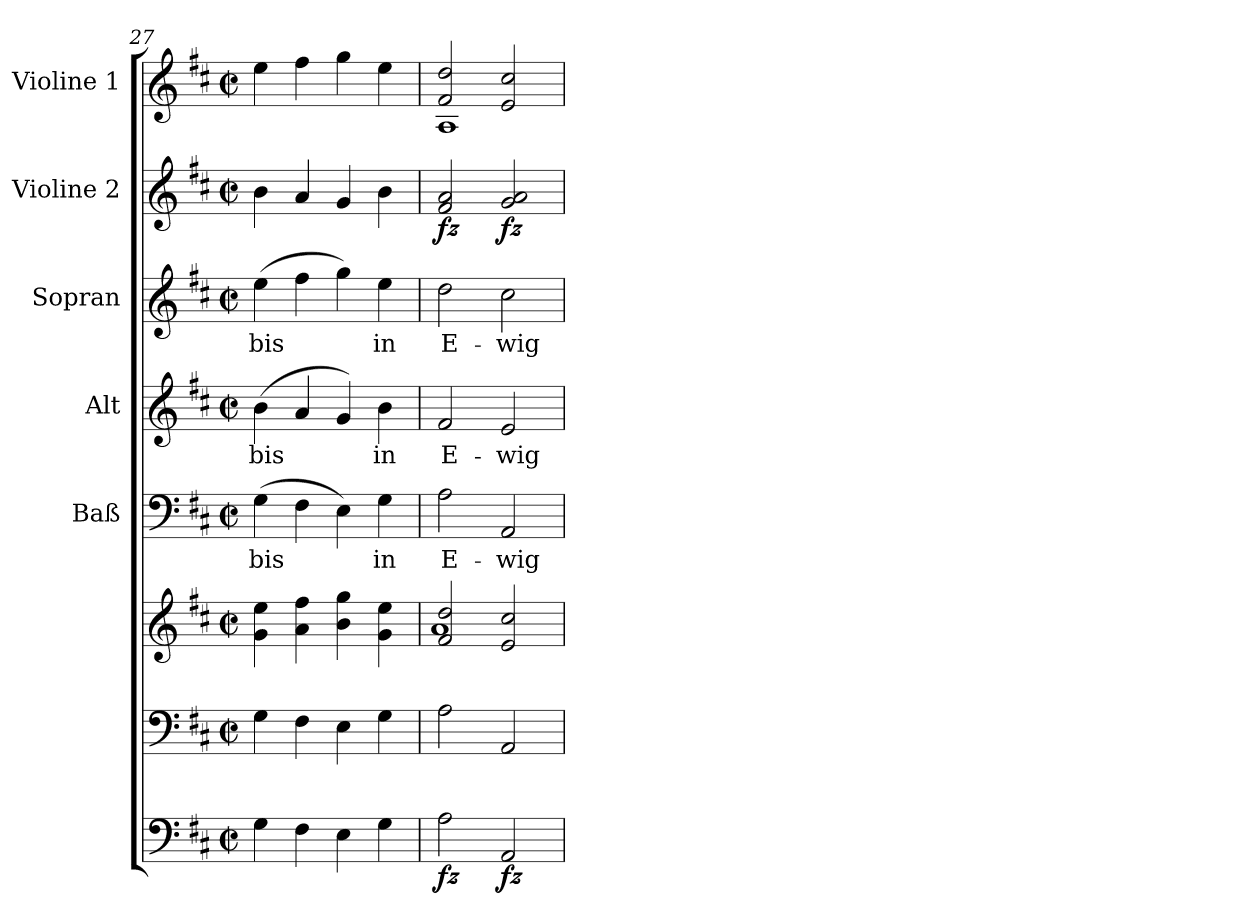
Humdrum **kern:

**kern	**dynam	**kern	**kern	**kern	**text	**kern	**text	**kern	**text	**kern	**dynam	**kern
*part7	*part7	*part6	*part6	*part5	*part5	*part4	*part4	*part3	*part3	*part2	*part2	*part1
*staff8	*staff8	*staff7	*staff6	*staff5	*staff5	*staff4	*staff4	*staff3	*staff3	*staff2	*staff2	*staff1
*	*	*	*	*I"Baß	*	*I"Alt	*	*I"Sopran	*	*I"Violine 2	*	*I"Violine 1
*	*	*	*	*	*	*	*	*	*	*I'Vln	*	*I'Vln
*clefF4	*	*clefF4	*clefG2	*clefF4	*	*clefG2	*	*clefG2	*	*clefG2	*	*clefG2
*ITrd7c12	*	*	*	*	*	*	*	*	*	*	*	*
*k[f#c#]	*	*k[f#c#]	*k[f#c#]	*k[f#c#]	*	*k[f#c#]	*	*k[f#c#]	*	*k[f#c#]	*	*k[f#c#]
*D:	*	*D:	*D:	*D:	*	*D:	*	*D:	*	*D:	*	*D:
*M2/2	*	*M2/2	*M2/2	*M2/2	*	*M2/2	*	*M2/2	*	*M2/2	*	*M2/2
*met(c|)	*	*met(c|)	*met(c|)	*met(c|)	*	*met(c|)	*	*met(c|)	*	*met(c|)	*	*met(c|)
=27	=27	=27	=27	=27	=27	=27	=27	=27	=27	=27	=27	=27
!	!	!	!	!	!LO:LY:b	!	!LO:LY:b	!	!LO:LY:b	!	!	!
4GG\	.	4G\	4g\ 4ee\	(>4G\	bis	(<4b\	bis	(>4ee\	bis	4b\	.	4ee\
4FF#\	.	4F#\	4a\ 4ff#\	4F#\	.	4a/	.	4ff#\	.	4a/	.	4ff#\
4EE\	.	4E\	4b\ 4gg\	4E\)	.	4g/)	.	4gg\)	.	4g/	.	4gg\
!	!	!	!	!	!LO:LY:b	!	!LO:LY:b	!	!LO:LY:b	!	!	!
4GG\	.	4G\	4g\ 4ee\	4G\	in	4b\	in	4ee\	in	4b\	.	4ee\
=28	=28	=28	=28	=28	=28	=28	=28	=28	=28	=28	=28	=28
*	*	*	*^	*	*	*	*	*	*	*	*	*
!	!LO:DY:b	!	!	!	!	!LO:LY:b	!	!LO:LY:b	!	!LO:LY:b	!	!LO:DY:b	!
*	*	*	*	*	*	*	*	*	*	*	*	*	*^
2AA\	fz	2A\	2f#/ 2dd/	1a	2A\	E-	2f#/	E-	2dd\	E-	2f#/ 2a/	fz	2f#/ 2dd/	1A
!	!LO:DY:b	!	!	!	!	!LO:LY:b	!	!LO:LY:b	!	!LO:LY:b	!	!LO:DY:b	!	!
2AAA/	fz	2AA/	2e/ 2cc#/	.	2AA/	-wig-	2e/	-wig-	2cc#\	-wig-	2g/ 2a/	fz	2e/ 2cc#/	.
*	*	*	*v	*v	*	*	*	*	*	*	*	*	*v	*v
=	=	=	=	=	=	=	=	=	=	=	=	=
*-	*-	*-	*-	*-	*-	*-	*-	*-	*-	*-	*-	*-
